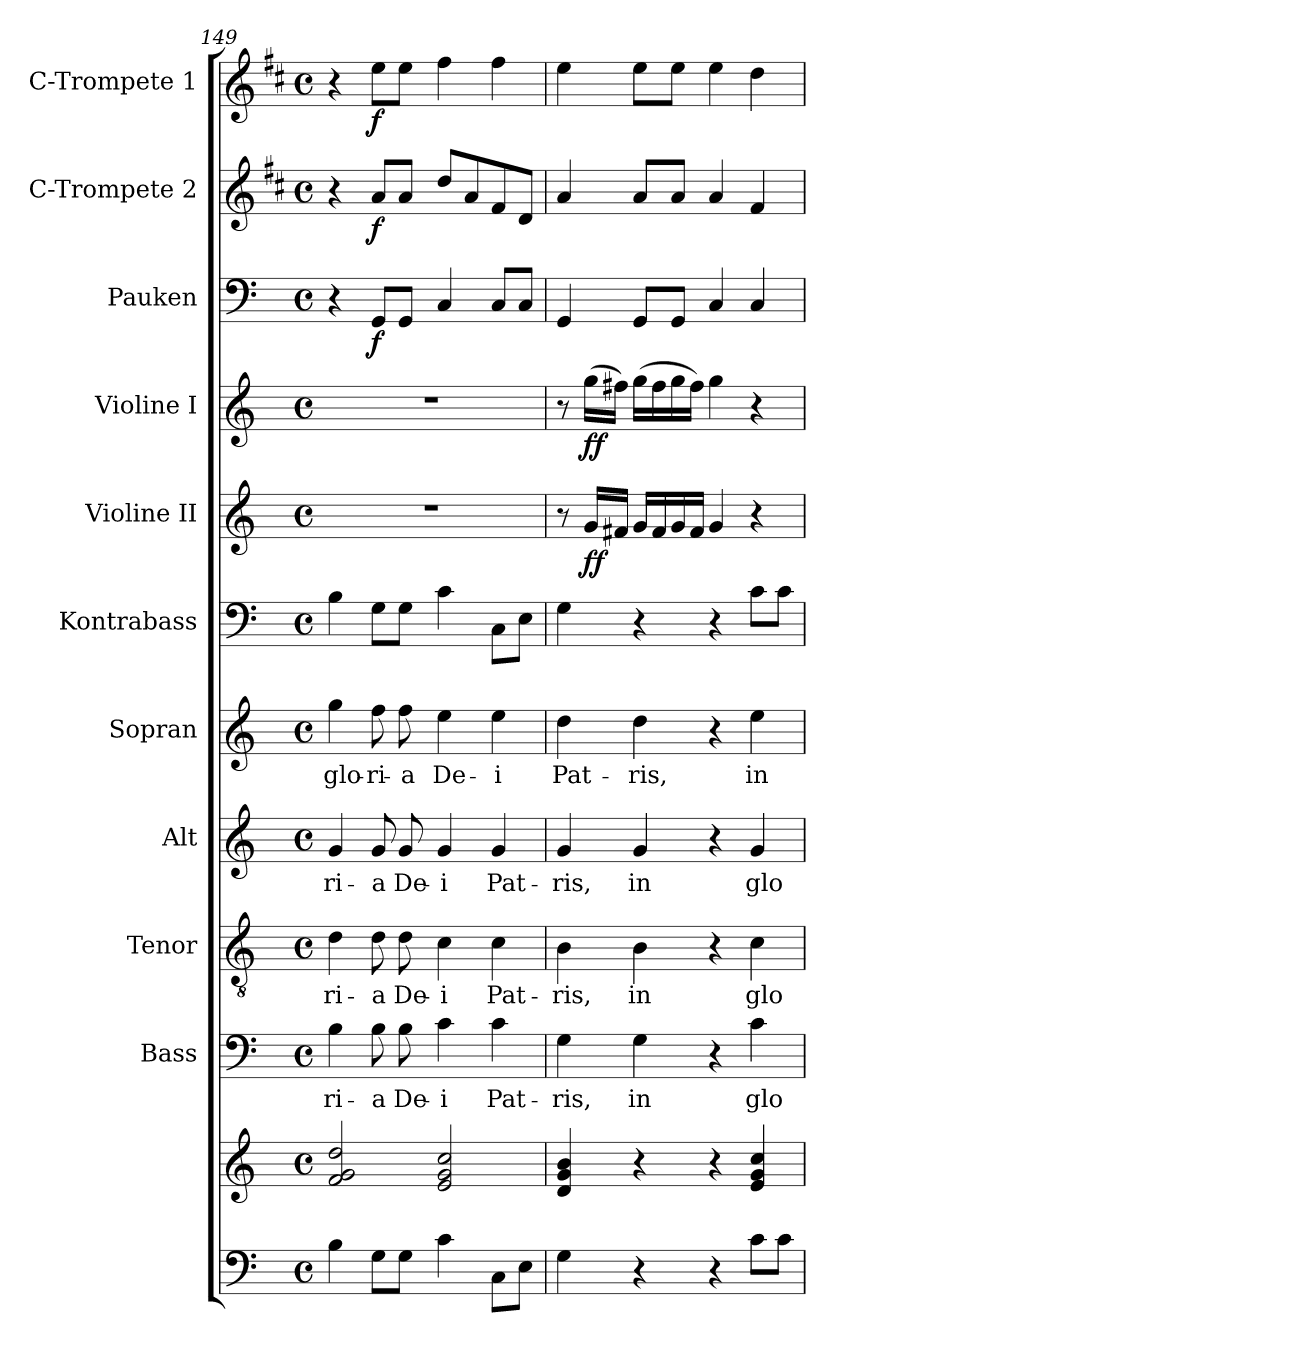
**kern	**kern	**kern	**text	**kern	**text	**kern	**text	**kern	**text	**kern	**kern	**dynam	**kern	**dynam	**kern	**dynam	**kern	**dynam	**kern	**dynam
*part11	*part11	*part10	*part10	*part9	*part9	*part8	*part8	*part7	*part7	*part6	*part5	*part5	*part4	*part4	*part3	*part3	*part2	*part2	*part1	*part1
*staff12	*staff11	*staff10	*staff10	*staff9	*staff9	*staff8	*staff8	*staff7	*staff7	*staff6	*staff5	*staff5	*staff4	*staff4	*staff3	*staff3	*staff2	*staff2	*staff1	*staff1
*	*	*I"Bass	*	*I"Tenor	*	*I"Alt	*	*I"Sopran	*	*I"Kontrabass	*I"Violine II	*	*I"Violine I	*	*I"Pauken	*	*I"C-Trompete 2	*	*I"C-Trompete 1	*
*	*	*I'B.	*	*I'T.	*	*I'A.	*	*I'S.	*	*I'Kb.	*I'Vl. II	*	*I'Vl. I	*	*I'Pk.	*	*I'C Trp. 2	*	*I'C Trp. 1	*
!!LO:PB:g=z
*clefF4	*clefG2	*clefF4	*	*clefGv2	*	*clefG2	*	*clefG2	*	*clefF4	*clefG2	*	*clefG2	*	*clefF4	*	*clefG2	*	*clefG2	*
*	*	*	*	*	*	*	*	*	*	*ITrd7c12	*	*	*	*	*	*	*ITrd1c2	*	*ITrd1c2	*
*k[]	*k[]	*k[]	*	*k[]	*	*k[]	*	*k[]	*	*k[]	*k[]	*	*k[]	*	*k[]	*	*k[]	*	*k[]	*
*C:	*C:	*C:	*	*C:	*	*C:	*	*C:	*	*C:	*C:	*	*C:	*	*C:	*	*C:	*	*C:	*
*M4/4	*M4/4	*M4/4	*	*M4/4	*	*M4/4	*	*M4/4	*	*M4/4	*M4/4	*	*M4/4	*	*M4/4	*	*M4/4	*	*M4/4	*
*met(c)	*met(c)	*met(c)	*	*met(c)	*	*met(c)	*	*met(c)	*	*met(c)	*met(c)	*	*met(c)	*	*met(c)	*	*met(c)	*	*met(c)	*
=149	=149	=149	=149	=149	=149	=149	=149	=149	=149	=149	=149	=149	=149	=149	=149	=149	=149	=149	=149	=149
!	!	!	!LO:LY:b	!	!LO:LY:b	!	!LO:LY:b	!	!LO:LY:b	!	!	!	!	!	!	!	!	!	!	!
4B\	2f/ 2g/ 2dd/	4B\	-ri-	4d\	-ri-	4g/	-ri-	4gg\	glo-	4BB\	1r	.	1r	.	4r	.	4r	.	4r	.
!	!	!	!LO:LY:b	!	!LO:LY:b	!	!LO:LY:b	!	!LO:LY:b	!	!	!	!	!	!	!LO:DY:b	!	!LO:DY:b	!	!LO:DY:b
8G\L	.	8B\	-a	8d\	-a	8g/	-a	8ff\	-ri-	8GG\L	.	.	.	.	8GG/L	f	8g/L	f	8dd\L	f
!	!	!	!LO:LY:b	!	!LO:LY:b	!	!LO:LY:b	!	!LO:LY:b	!	!	!	!	!	!	!	!	!	!	!
8G\J	.	8B\	De-	8d\	De-	8g/	De-	8ff\	-a	8GG\J	.	.	.	.	8GG/J	.	8g/J	.	8dd\J	.
!	!	!	!LO:LY:b	!	!LO:LY:b	!	!LO:LY:b	!	!LO:LY:b	!	!	!	!	!	!	!	!	!	!	!
4c\	2e/ 2g/ 2cc/	4c\	-i	4c\	-i	4g/	-i	4ee\	De-	4C\	.	.	.	.	4C/	.	8cc/L	.	4ee\	.
.	.	.	.	.	.	.	.	.	.	.	.	.	.	.	.	.	8g/	.	.	.
!	!	!	!LO:LY:b	!	!LO:LY:b	!	!LO:LY:b	!	!LO:LY:b	!	!	!	!	!	!	!	!	!	!	!
8C\L	.	4c\	Pat-	4c\	Pat-	4g/	Pat-	4ee\	-i	8CC\L	.	.	.	.	8C/L	.	8e/	.	4ee\	.
8E\J	.	.	.	.	.	.	.	.	.	8EE\J	.	.	.	.	8C/J	.	8c/J	.	.	.
=150	=150	=150	=150	=150	=150	=150	=150	=150	=150	=150	=150	=150	=150	=150	=150	=150	=150	=150	=150	=150
!	!	!	!LO:LY:b	!	!LO:LY:b	!	!LO:LY:b	!	!LO:LY:b	!	!	!	!	!	!	!	!	!	!	!
4G\	4d/ 4g/ 4b/	4G\	-ris,	4B\	-ris,	4g/	-ris,	4dd\	Pat-	4GG\	8r	.	8r	.	4GG/	.	4g/	.	4dd\	.
!	!	!	!	!	!	!	!	!	!	!	!	!LO:DY:b	!	!LO:DY:b	!	!	!	!	!	!
.	.	.	.	.	.	.	.	.	.	.	16g/LL	ff	(>16gg\LL	ff	.	.	.	.	.	.
.	.	.	.	.	.	.	.	.	.	.	16f#X/JJ	.	16ff#X\JJ)	.	.	.	.	.	.	.
!	!	!	!LO:LY:b	!	!LO:LY:b	!	!LO:LY:b	!	!LO:LY:b	!	!	!	!	!	!	!	!	!	!	!
4r	4r	4G\	in	4B\	in	4g/	in	4dd\	-ris,	4r	16g/LL	.	(>16gg\LL	.	8GG/L	.	8g/L	.	8dd\L	.
.	.	.	.	.	.	.	.	.	.	.	16f#/	.	16ff#\	.	.	.	.	.	.	.
.	.	.	.	.	.	.	.	.	.	.	16g/	.	16gg\	.	8GG/J	.	8g/J	.	8dd\J	.
.	.	.	.	.	.	.	.	.	.	.	16f#/JJ	.	16ff#\JJ)	.	.	.	.	.	.	.
4r	4r	4r	.	4r	.	4r	.	4r	.	4r	4g/	.	4gg\	.	4C/	.	4g/	.	4dd\	.
!	!	!	!LO:LY:b	!	!LO:LY:b	!	!LO:LY:b	!	!LO:LY:b	!	!	!	!	!	!	!	!	!	!	!
8c\L	4e/ 4g/ 4cc/	4c\	glo-	4c\	glo-	4g/	glo-	4ee\	in	8C\L	4r	.	4r	.	4C/	.	4e/	.	4cc\	.
8c\J	.	.	.	.	.	.	.	.	.	8C\J	.	.	.	.	.	.	.	.	.	.
=	=	=	=	=	=	=	=	=	=	=	=	=	=	=	=	=	=	=	=	=
*-	*-	*-	*-	*-	*-	*-	*-	*-	*-	*-	*-	*-	*-	*-	*-	*-	*-	*-	*-	*-
